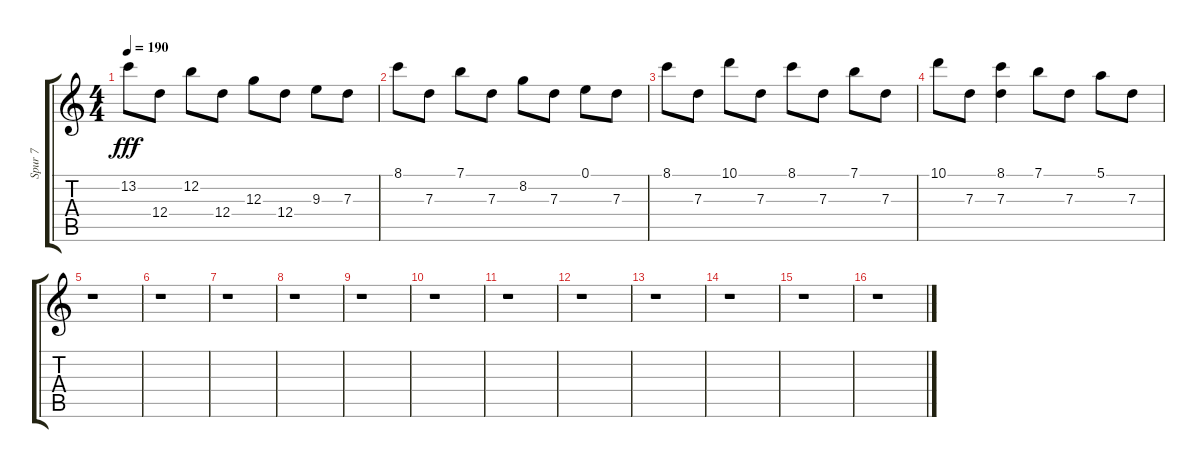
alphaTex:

\track ("Spur 7" "Spur 7") {instrument acousticguitarsteel}
\staff {score tabs}
\tuning (E4 B3 G3 D3 A2 E2) {hide}
\ts (4 4)
\tempo 190
\clef g2
\ks c
13.2.8{dy fff} 12.4.8 12.2.8 12.4.8 12.3.8 12.4.8 9.3.8 7.3.8 |
8.1.8 7.3.8 7.1.8 7.3.8 8.2.8 7.3.8 0.1.8 7.3.8 |
8.1.8 7.3.8 10.1.8 7.3.8 8.1.8 7.3.8 7.1.8 7.3.8 |
10.1.8 7.3.8 (8.1 7.3).4 7.1.8 7.3.8 5.1.8 7.3.8 |
r.1 |
r.1 |
r.1 |
r.1 |
r.1 |
r.1 |
r.1 |
r.1 |
r.1 |
r.1 |
r.1 |
r.1
